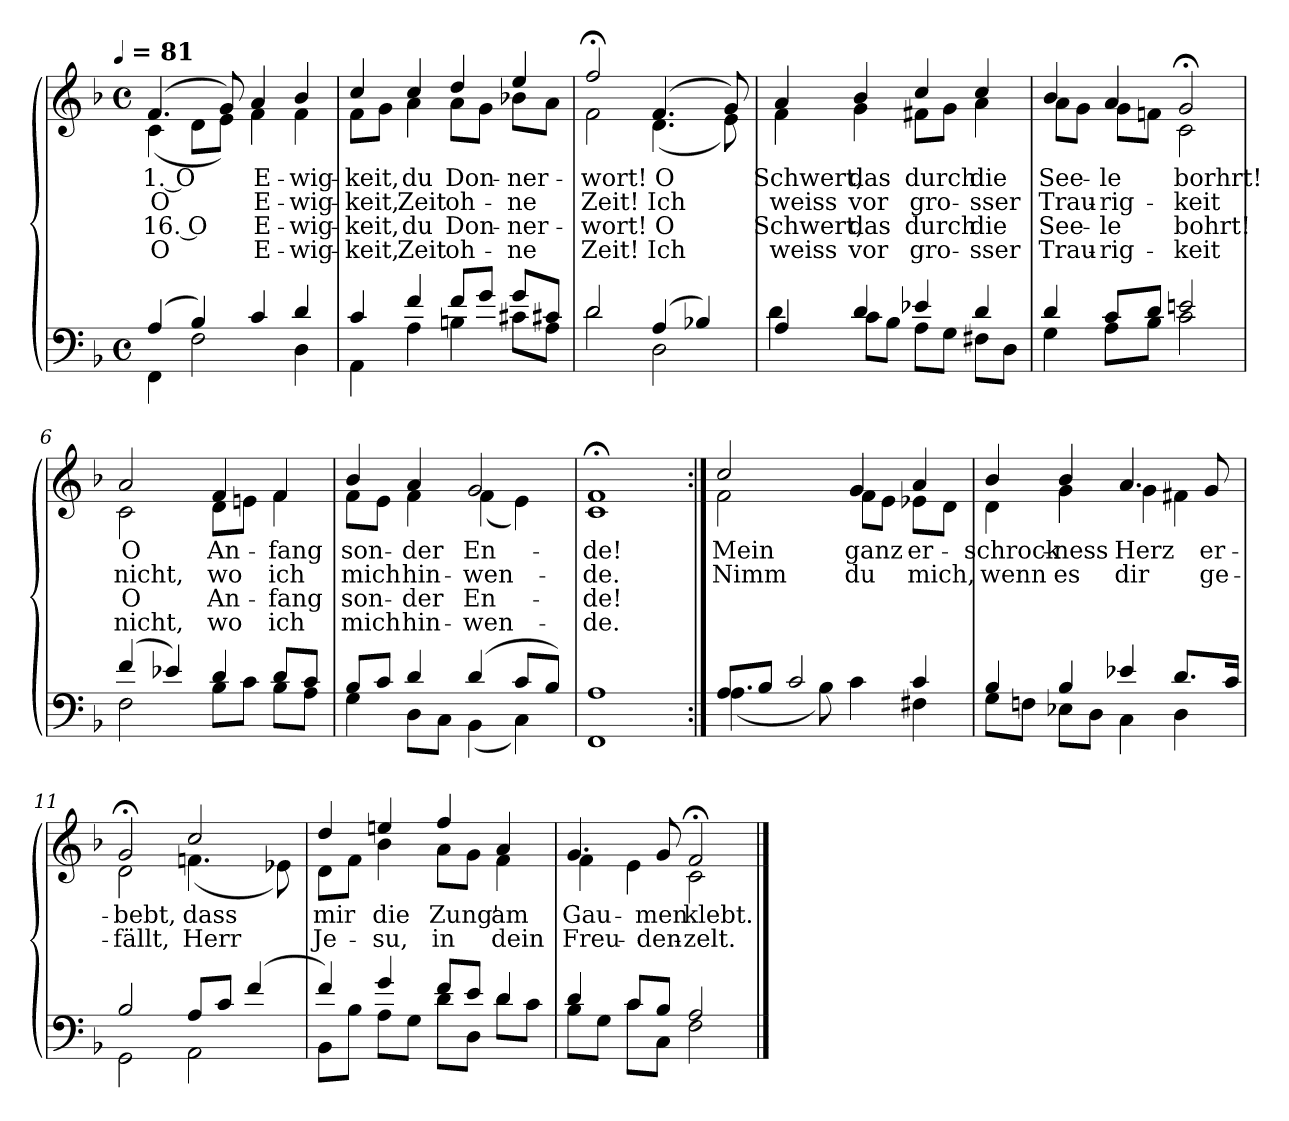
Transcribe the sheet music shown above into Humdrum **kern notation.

**kern	**kern	**text	**text	**text	**text	**dynam
*part1	*part1	*part1	*part1	*part1	*part1	*part1
*staff2	*staff1	*staff1	*staff1	*staff1	*staff1	*staff1/2
*clefF4	*clefG2	*	*	*	*	*
*k[b-]	*k[b-]	*	*	*	*	*
!!LO:TX:omd:t=[quarter] = 81
*M4/4	*M4/4	*	*	*	*	*
*met(c)	*met(c)	*	*	*	*	*
*MM81	*MM81	*	*	*	*	*
=1	=1	=1	=1	=1	=1	=1
*^	*^	*	*	*	*	*
(4A	4FF	(4.f	(4c	1. O	O	16. O	O	.
4B-)	2F	.	8dL	.	.	.	.	.
.	.	8g)	8eJ)	.	.	.	.	.
4c	.	4a	4f	E-	E-	E-	E-	.
4d	4D	4b-	4f	-wig-	-wig-	-wig-	-wig-	.
=2	=2	=2	=2	=2	=2	=2	=2	=2
4c	4AA	4cc	8fL	-keit,	-keit,	-keit,	-keit,	.
.	.	.	8gJ	.	.	.	.	.
4f	4A	4cc	4a	du	Zeit	du	Zeit	.
8fL	4Bn	4dd	8aL	Don-	oh-	Don-	oh-	.
8gJ	.	.	8gJ	.	.	.	.	.
8gL	8c#XL	4ee	8b-XL	-ner-	-ne	-ner-	-ne	.
8c#XJ	8AJ	.	8aJ	.	.	.	.	.
=3	=3	=3	=3	=3	=3	=3	=3	=3
2d	2d	2ff;<	2f	-wort!	Zeit!	-wort!	Zeit!	.
(4A	2D	(4.f	(4.d	O	Ich	O	Ich	.
4B-X)	.	.	.	.	.	.	.	.
.	.	8g)	8e)	.	.	.	.	.
!!LO:LB:g=z	!!
=4	=4	=4	=4	=4	=4	=4	=4	=4
4A	4d	4a	4f	Schwert,	weiss	Schwert,	weiss	.
4d	8cL	4b-	4g	das	vor	das	vor	.
.	8B-J	.	.	.	.	.	.	.
4e-X	8AL	4cc	8f#XL	durch	gro-	durch	gro-	.
.	8GJ	.	8gJ	.	.	.	.	.
4d	8F#XL	4cc	4a	die	-sser	die	-sser	.
.	8DJ	.	.	.	.	.	.	.
=5	=5	=5	=5	=5	=5	=5	=5	=5
4d	4G	4b-	8aL	See-	Trau-	See-	Trau-	.
.	.	.	8gJ	.	.	.	.	.
8cL	8AL	4a	8gL	-le	-rig-	-le	-rig-	.
8dJ	8B-J	.	8fnJ	.	.	.	.	.
2en	2c	2g;<	2c	borhrt!	-keit	bohrt!	-keit	.
=6	=6	=6	=6	=6	=6	=6	=6	=6
(4f	2F	2a	2c	O	nicht,	O	nicht,	.
4e-X)	.	.	.	.	.	.	.	.
4d	8B-L	4f	8dL	An-	wo	An-	wo	.
.	8cJ	.	8enJ	.	.	.	.	.
8dL	8B-L	4f	4f	-fang	ich	-fang	ich	.
8cJ	8AJ	.	.	.	.	.	.	.
=7	=7	=7	=7	=7	=7	=7	=7	=7
*	*	*MM80	*	*	*	*	*	*
8B-L	4G	4b-	8fL	son-	mich	son-	mich	.
8cJ	.	.	8eJ	.	.	.	.	.
4d	8DL	4a	4f	-der	hin-	-der	hin-	.
.	8CJ	.	.	.	.	.	.	.
(4d	(4BB-	2g	(4f	En-	-wen-	En-	-wen-	♩ = 76.1
8cL	4C)	.	4e)	.	.	.	.	.
8B-J)	.	.	.	.	.	.	.	.
=8	=8	=8	=8	=8	=8	=8	=8	=8
1A	1FF	1f;<	1c	-de!	-de.	-de!	-de.	.
!!LO:LB:g=z	!!
=9:|!	=9:|!	=9:|!	=9:|!	=9:|!	=9:|!	=9:|!	=9:|!	=9:|!
*	*	*MM81	*	*	*	*	*	*
8AL	(4.A	2cc	2f	Mein	Nimm	.	.	.
8B-J	.	.	.	.	.	.	.	.
2c	.	.	.	.	.	.	.	.
.	8B-)	.	.	.	.	.	.	.
.	4c	4g	8fL	ganz	du	.	.	.
.	.	.	8eJ	.	.	.	.	.
4c	4F#X	4a	8e-XL	er-	mich,	.	.	.
.	.	.	8dJ	.	.	.	.	.
=10	=10	=10	=10	=10	=10	=10	=10	=10
4B-	8GL	4b-	4d	-schrock-	wenn	.	.	.
.	8FnJ	.	.	.	.	.	.	.
4B-	8E-XL	4b-	4g	-ness	es	.	.	.
.	8DJ	.	.	.	.	.	.	.
4e-X	4C	4.a	4g	Herz	dir	.	.	♩ = 78
8.dL	4D	.	4f#X	.	.	.	.	.
.	.	8g	.	er-	ge-	.	.	.
16cJk	.	.	.	.	.	.	.	.
=11	=11	=11	=11	=11	=11	=11	=11	=11
2B-	2GG	2g;<	2d	-bebt,	-fällt,	.	.	.
8AL	2AA	2cc	(4.fn	dass	Herr	.	.	♩ = 80
8cJ	.	.	.	.	.	.	.	.
(4f	.	.	.	.	.	.	.	.
.	.	.	8e-X)	.	.	.	.	.
=12	=12	=12	=12	=12	=12	=12	=12	=12
*	*	*MM78	*	*	*	*	*	*
4f)	8BB-L	4dd	8dL	mir	Je-	.	.	.
.	8B-J	.	8fJ	.	.	.	.	.
4g	8AL	4een	4b-	die	-su,	.	.	.
.	8GJ	.	.	.	.	.	.	.
8fL	8dL	4ff	8aL	Zung'	in	.	.	.
8eJ	8DJ	.	8gJ	.	.	.	.	.
4d	8dL	4a	4f	am	dein	.	.	.
.	8cJ	.	.	.	.	.	.	.
=13	=13	=13	=13	=13	=13	=13	=13	=13
*	*	*MM74	*	*	*	*	*	*
4d	8B-L	4.g	4f	Gau-	Freu-	.	.	.
.	8GJ	.	.	.	.	.	.	.
8cL	8cL	.	4e	.	.	.	.	.
8B-J	8CJ	8g	.	-men	-den-	.	.	.
2A	2F	2f;<	2c	klebt.	-zelt.	.	.	.
*v	*v	*	*	*	*	*	*	*
*	*v	*v	*	*	*	*	*
==	==	==	==	==	==	==
*-	*-	*-	*-	*-	*-	*-
